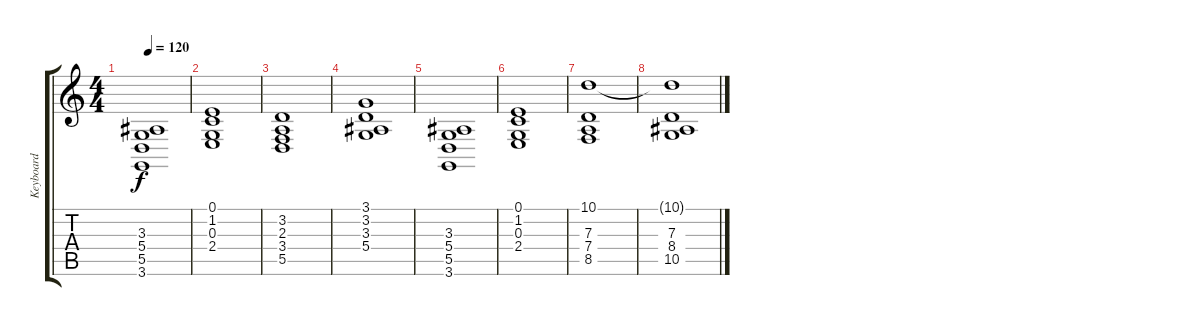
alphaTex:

\track ("Keyboard" "Keyboard") {instrument violin}
\staff {score tabs}
\tuning (E4 B3 G3 D3 A2 E2) {hide}
\ts (4 4)
\tempo 120
\clef g2
\ks c
(3.3 5.4 5.5 3.6).1{dy f} |
(0.1 1.2 0.3 2.4).1 |
(3.2 2.3 3.4 5.5).1 |
(3.1 3.2 3.3 5.4).1 |
(3.3 5.4 5.5 3.6).1 |
(0.1 1.2 0.3 2.4).1 |
(10.1 7.3 7.4 8.5).1 |
(10.1{t} 7.3 8.4 10.5).1
